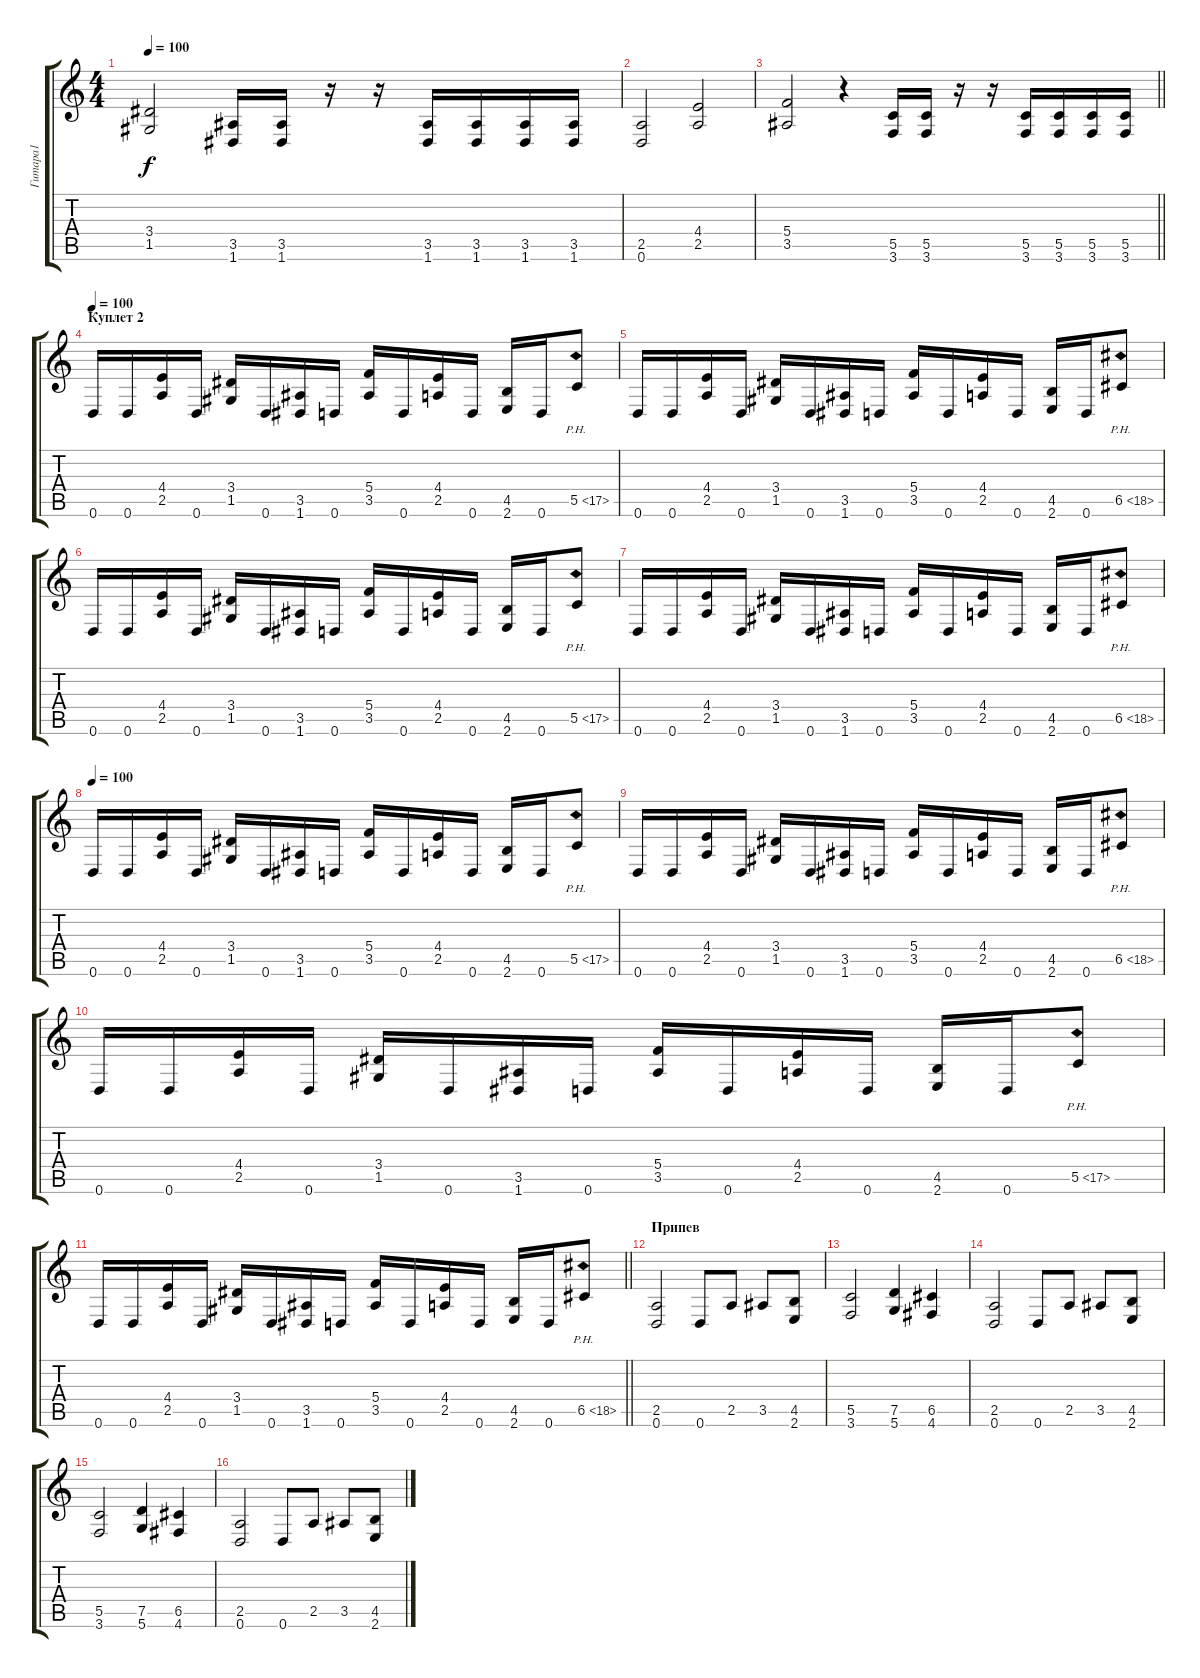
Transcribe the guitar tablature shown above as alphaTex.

\track ("Гитара1" "Гитара1") {instrument distortionguitar}
\staff {score tabs}
\tuning (D4 A3 F3 C3 G2 D2) {hide}
\ts (4 4)
\tempo 100
\clef g2
\ks c
(3.4 1.5).2{dy f} (3.5 1.6).16 (3.5 1.6).16 r.16 r.16 (3.5 1.6).16 (3.5 1.6).16 (3.5 1.6).16 (3.5 1.6).16 |
(2.5 0.6).2 (4.4 2.5).2 |
\barLineRight lightlight
(5.4 3.5).2 r.4 (5.5 3.6).16 (5.5 3.6).16 r.16 r.16 (5.5 3.6).16 (5.5 3.6).16 (5.5 3.6).16 (5.5 3.6).16 |
\section ("" "Куплет 2")
\tempo 100
0.6.16 0.6.16 (4.4 2.5).16 0.6.16 (3.4 1.5).16 0.6.16 (3.5 1.6).16 0.6.16 (5.4 3.5).16 0.6.16 (4.4 2.5).16 0.6.16 (4.5 2.6).16 0.6.16 5.5{ph 12}.8 |
0.6.16 0.6.16 (4.4 2.5).16 0.6.16 (3.4 1.5).16 0.6.16 (3.5 1.6).16 0.6.16 (5.4 3.5).16 0.6.16 (4.4 2.5).16 0.6.16 (4.5 2.6).16 0.6.16 6.5{ph 12}.8 |
0.6.16 0.6.16 (4.4 2.5).16 0.6.16 (3.4 1.5).16 0.6.16 (3.5 1.6).16 0.6.16 (5.4 3.5).16 0.6.16 (4.4 2.5).16 0.6.16 (4.5 2.6).16 0.6.16 5.5{ph 12}.8 |
0.6.16 0.6.16 (4.4 2.5).16 0.6.16 (3.4 1.5).16 0.6.16 (3.5 1.6).16 0.6.16 (5.4 3.5).16 0.6.16 (4.4 2.5).16 0.6.16 (4.5 2.6).16 0.6.16 6.5{ph 12}.8 |
\tempo 100
0.6.16 0.6.16 (4.4 2.5).16 0.6.16 (3.4 1.5).16 0.6.16 (3.5 1.6).16 0.6.16 (5.4 3.5).16 0.6.16 (4.4 2.5).16 0.6.16 (4.5 2.6).16 0.6.16 5.5{ph 12}.8 |
0.6.16 0.6.16 (4.4 2.5).16 0.6.16 (3.4 1.5).16 0.6.16 (3.5 1.6).16 0.6.16 (5.4 3.5).16 0.6.16 (4.4 2.5).16 0.6.16 (4.5 2.6).16 0.6.16 6.5{ph 12}.8 |
0.6.16 0.6.16 (4.4 2.5).16 0.6.16 (3.4 1.5).16 0.6.16 (3.5 1.6).16 0.6.16 (5.4 3.5).16 0.6.16 (4.4 2.5).16 0.6.16 (4.5 2.6).16 0.6.16 5.5{ph 12}.8 |
\barLineRight lightlight
0.6.16 0.6.16 (4.4 2.5).16 0.6.16 (3.4 1.5).16 0.6.16 (3.5 1.6).16 0.6.16 (5.4 3.5).16 0.6.16 (4.4 2.5).16 0.6.16 (4.5 2.6).16 0.6.16 6.5{ph 12}.8 |
\section ("" "Припев")
(2.5 0.6).2 0.6.8 2.5.8 3.5.8 (4.5 2.6).8 |
(5.5 3.6).2 (7.5 5.6).4 (6.5 4.6).4 |
(2.5 0.6).2 0.6.8 2.5.8 3.5.8 (4.5 2.6).8 |
(5.5 3.6).2 (7.5 5.6).4 (6.5 4.6).4 |
(2.5 0.6).2 0.6.8 2.5.8 3.5.8 (4.5 2.6).8
